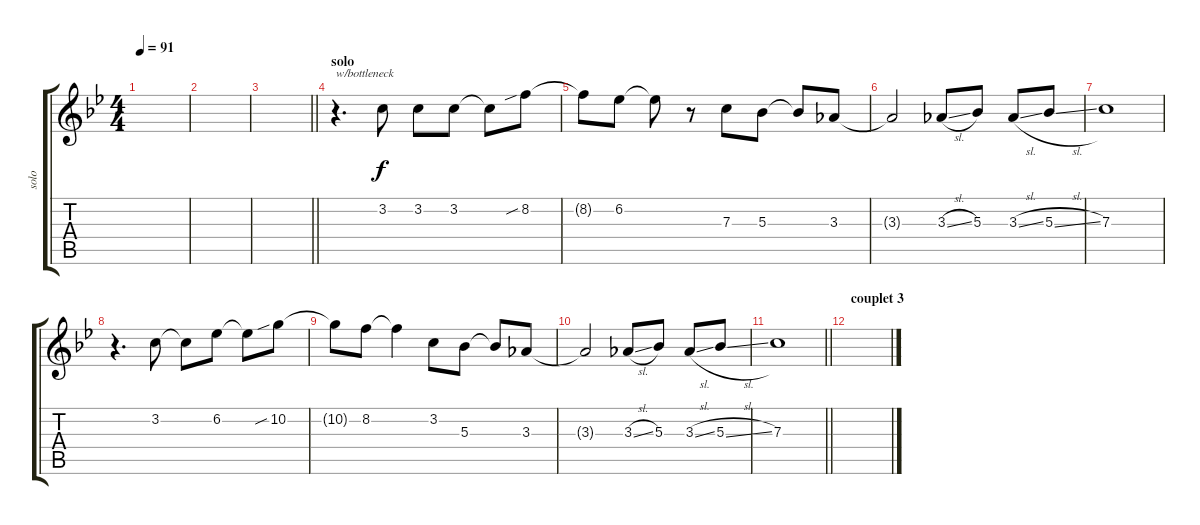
\track ("solo" "solo") {instrument electricguitarclean}
\staff {score tabs}
\tuning (D4 A3 F3 C3 G2 D2) {hide}
\ts (4 4)
\tempo 91
\clef g2
\ks bb
|
|
\barLineRight lightlight
|
\section ("" "solo")
r.4{d txt "w/bottleneck"} 3.2.8 3.2.8 3.2.8 3.2{t}.8 8.2{sib}.8 |
8.2{t}.8 6.2.8 6.2{t}.8 r.8 7.3.8 5.3.8 5.3{t}.8 3.3.8 |
3.3{t}.2 3.3{sl}.8 5.3.8 3.3{sl}.8 5.3{sl}.8 |
7.3.1 |
r.4{d} 3.2.8 3.2{t}.8 6.2.8 6.2{t}.8 10.2{sib}.8 |
10.2{t}.8 8.2.8 8.2{t}.4 3.2.8 5.3.8 5.3{t}.8 3.3.8 |
3.3{t}.2 3.3{sl}.8 5.3.8 3.3{sl}.8 5.3{sl}.8 |
\barLineRight lightlight
7.3.1 |
\section ("" "couplet 3")
